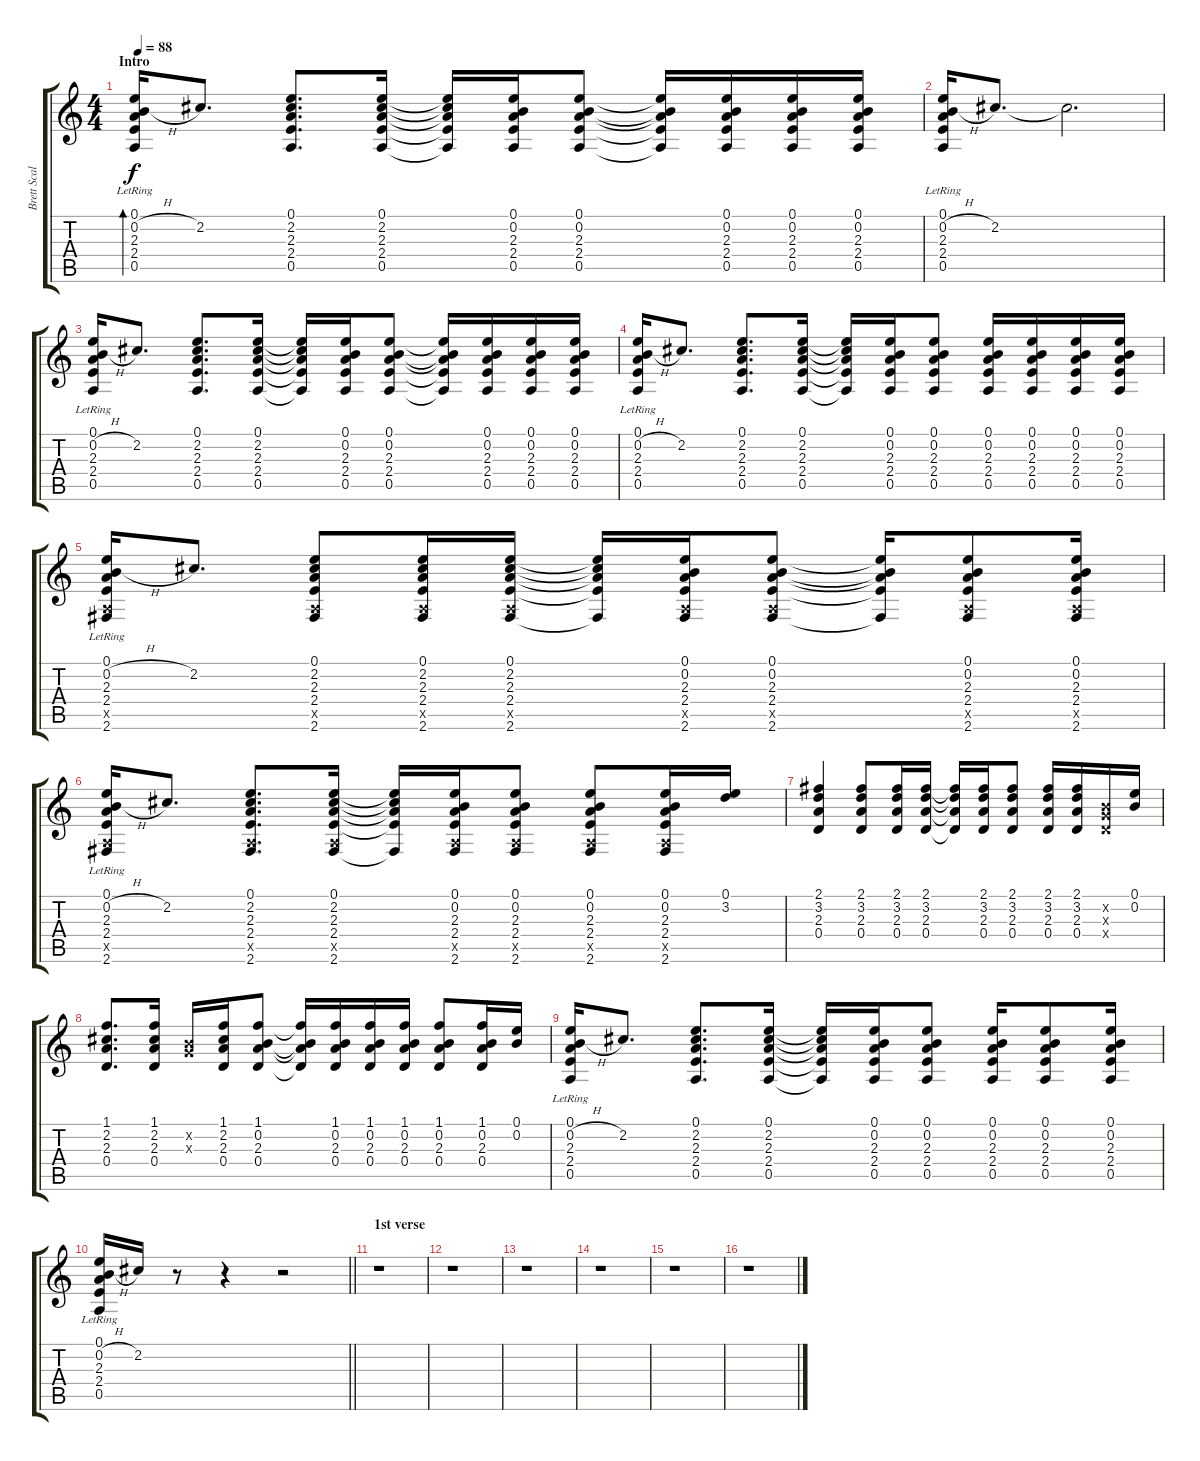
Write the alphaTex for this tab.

\track ("Brett Scallions (Rhythm Guitar)" "Brett Scal") {instrument electricguitarclean}
\staff {score tabs}
\tuning (E4 B3 G3 D3 A2 E2) {hide}
\ts (4 4)
\section ("" "Intro")
\tempo 88
\clef g2
\ks c
(0.1{lr} 0.2{h} 2.3{lr} 2.4{lr} 0.5{lr}).16{bd 60 dy f instrument electricguitarclean} 2.2.8{d} (0.1 2.2 2.3 2.4 0.5).8{d} (0.1 2.2 2.3 2.4 0.5).16 (0.1{t} 2.2{t} 2.3{t} 2.4{t} 0.5{t}).16 (0.1 0.2 2.3 2.4 0.5).16 (0.1 0.2 2.3 2.4 0.5).8 (0.1{t} 0.2{t} 2.3{t} 2.4{t} 0.5{t}).16 (0.1 0.2 2.3 2.4 0.5).16 (0.1 0.2 2.3 2.4 0.5).16 (0.1 0.2 2.3 2.4 0.5).16 |
(0.1{lr} 0.2{h} 2.3{lr} 2.4{lr} 0.5{lr}).16 2.2.8{d} 2.2{t}.2{d} |
(0.1{lr} 0.2{h} 2.3{lr} 2.4{lr} 0.5{lr}).16 2.2.8{d} (0.1 2.2 2.3 2.4 0.5).8{d} (0.1 2.2 2.3 2.4 0.5).16 (0.1{t} 2.2{t} 2.3{t} 2.4{t} 0.5{t}).16 (0.1 0.2 2.3 2.4 0.5).16 (0.1 0.2 2.3 2.4 0.5).8 (0.1{t} 0.2{t} 2.3{t} 2.4{t} 0.5{t}).16 (0.1 0.2 2.3 2.4 0.5).16 (0.1 0.2 2.3 2.4 0.5).16 (0.1 0.2 2.3 2.4 0.5).16 |
(0.1{lr} 0.2{h} 2.3{lr} 2.4{lr} 0.5{lr}).16 2.2.8{d} (0.1 2.2 2.3 2.4 0.5).8{d} (0.1 2.2 2.3 2.4 0.5).16 (0.1{t} 2.2{t} 2.3{t} 2.4{t} 0.5{t}).16 (0.1 0.2 2.3 2.4 0.5).16 (0.1 0.2 2.3 2.4 0.5).8 (0.1 0.2 2.3 2.4 0.5).16 (0.1 0.2 2.3 2.4 0.5).16 (0.1 0.2 2.3 2.4 0.5).16 (0.1 0.2 2.3 2.4 0.5).16 |
(0.1{lr} 0.2{h} 2.3{lr} 2.4{lr} 0.5{x} 2.6{lr}).16 2.2.8{d} (0.1 2.2 2.3 2.4 0.5{x} 2.6).8 (0.1 2.2 2.3 2.4 0.5{x} 2.6).16 (0.1 2.2 2.3 2.4 0.5{x} 2.6).16 (0.1{t} 2.2{t} 2.3{t} 2.4{t} 2.6{t}).16 (0.1 0.2 2.3 2.4 0.5{x} 2.6).16 (0.1 0.2 2.3 2.4 0.5{x} 2.6).8 (0.1{t} 0.2{t} 2.3{t} 2.4{t} 2.6{t}).16 (0.1 0.2 2.3 2.4 0.5{x} 2.6).8 (0.1 0.2 2.3 2.4 0.5{x} 2.6).16 |
(0.1{lr} 0.2{h} 2.3{lr} 2.4{lr} 0.5{x} 2.6{lr}).16 2.2.8{d} (0.1 2.2 2.3 2.4 0.5{x} 2.6).8{d} (0.1 2.2 2.3 2.4 0.5{x} 2.6).16 (0.1{t} 2.2{t} 2.3{t} 2.4{t} 2.6{t}).16 (0.1 0.2 2.3 2.4 0.5{x} 2.6).16 (0.1 0.2 2.3 2.4 0.5{x} 2.6).8 (0.1 0.2 2.3 2.4 0.5{x} 2.6).8 (0.1 0.2 2.3 2.4 0.5{x} 2.6).16 (0.1 3.2).16 |
(2.1 3.2 2.3 0.4).4 (2.1 3.2 2.3 0.4).8 (2.1 3.2 2.3 0.4).16 (2.1 3.2 2.3 0.4).16 (2.1{t} 3.2{t} 2.3{t} 0.4{t}).16 (2.1 3.2 2.3 0.4).16 (2.1 3.2 2.3 0.4).8 (2.1 3.2 2.3 0.4).16 (2.1 3.2 2.3 0.4).16 (0.2{x} 0.3{x} 0.4{x}).16 (0.1 0.2).16 |
(1.1 2.2 2.3 0.4).8{d} (1.1 2.2 2.3 0.4).16 (0.2{x} 0.3{x}).16 (1.1 2.2 2.3 0.4).16 (1.1 0.2 2.3 0.4).8 (1.1{t} 0.2{t} 2.3{t} 0.4{t}).16 (1.1 0.2 2.3 0.4).16 (1.1 0.2 2.3 0.4).16 (1.1 0.2 2.3 0.4).16 (1.1 0.2 2.3 0.4).8 (1.1 0.2 2.3 0.4).16 (0.1 0.2).16 |
(0.1{lr} 0.2{h} 2.3{lr} 2.4{lr} 0.5{lr}).16 2.2.8{d} (0.1 2.2 2.3 2.4 0.5).8{d} (0.1 2.2 2.3 2.4 0.5).16 (0.1{t} 2.2{t} 2.3{t} 2.4{t} 0.5{t}).16 (0.1 0.2 2.3 2.4 0.5).16 (0.1 0.2 2.3 2.4 0.5).8 (0.1 0.2 2.3 2.4 0.5).16 (0.1 0.2 2.3 2.4 0.5).8 (0.1 0.2 2.3 2.4 0.5).16 |
\barLineRight lightlight
(0.1{lr} 0.2{h} 2.3{lr} 2.4{lr} 0.5{lr}).16 2.2.16 r.8 r.4 r.2 |
\section ("" "1st verse")
r.1 |
r.1 |
r.1 |
r.1 |
r.1 |
r.1
